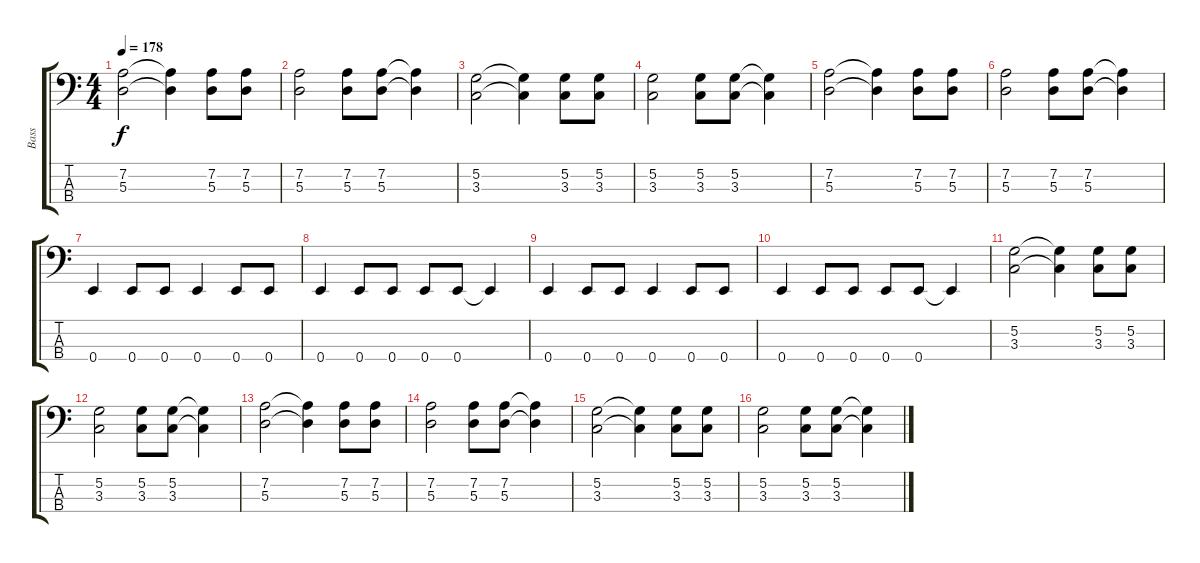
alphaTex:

\track ("Bass" "Bass") {instrument electricbasspick}
\staff {score tabs}
\tuning (G2 D2 A1 E1) {hide}
\ts (4 4)
\tempo 178
\clef f4
\ks c
(7.2 5.3).2{dy f} (7.2{t} 5.3{t}).4 (7.2 5.3).8 (7.2 5.3).8 |
(7.2 5.3).2 (7.2 5.3).8 (7.2 5.3).8 (7.2{t} 5.3{t}).4 |
(5.2 3.3).2 (5.2{t} 3.3{t}).4 (5.2 3.3).8 (5.2 3.3).8 |
(5.2 3.3).2 (5.2 3.3).8 (5.2 3.3).8 (5.2{t} 3.3{t}).4 |
(7.2 5.3).2 (7.2{t} 5.3{t}).4 (7.2 5.3).8 (7.2 5.3).8 |
(7.2 5.3).2 (7.2 5.3).8 (7.2 5.3).8 (7.2{t} 5.3{t}).4 |
0.4.4 0.4.8 0.4.8 0.4.4 0.4.8 0.4.8 |
0.4.4 0.4.8 0.4.8 0.4.8 0.4.8 0.4{t}.4 |
0.4.4 0.4.8 0.4.8 0.4.4 0.4.8 0.4.8 |
0.4.4 0.4.8 0.4.8 0.4.8 0.4.8 0.4{t}.4 |
(5.2 3.3).2 (5.2{t} 3.3{t}).4 (5.2 3.3).8 (5.2 3.3).8 |
(5.2 3.3).2 (5.2 3.3).8 (5.2 3.3).8 (5.2{t} 3.3{t}).4 |
(7.2 5.3).2 (7.2{t} 5.3{t}).4 (7.2 5.3).8 (7.2 5.3).8 |
(7.2 5.3).2 (7.2 5.3).8 (7.2 5.3).8 (7.2{t} 5.3{t}).4 |
(5.2 3.3).2 (5.2{t} 3.3{t}).4 (5.2 3.3).8 (5.2 3.3).8 |
(5.2 3.3).2 (5.2 3.3).8 (5.2 3.3).8 (5.2{t} 3.3{t}).4
